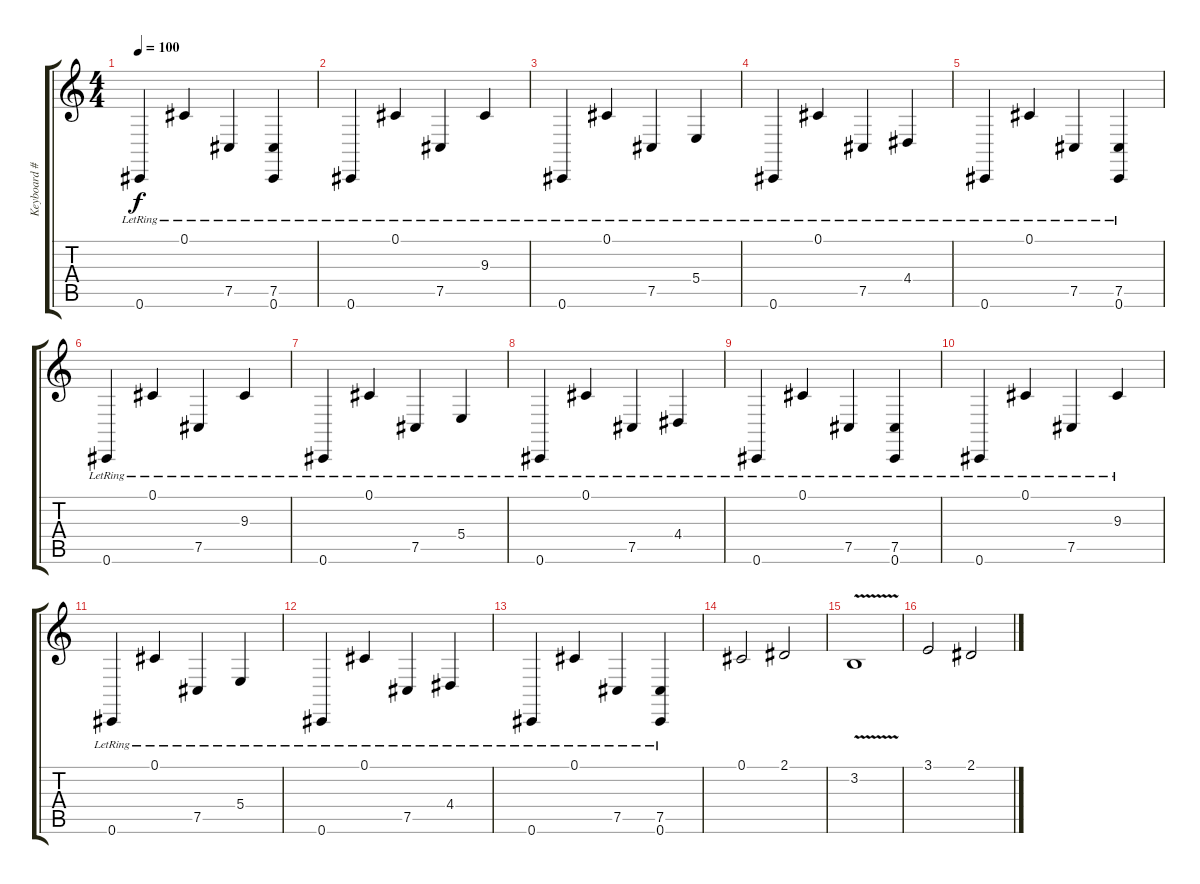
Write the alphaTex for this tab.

\track ("Keyboard #1" "Keyboard #") {instrument tremolostrings}
\staff {score tabs}
\tuning (Db4 Ab3 E3 B2 Gb2 Db2) {hide}
\ts (4 4)
\tempo 100
\clef g2
\ks c
0.6{lr}.4{dy f} 0.1{lr}.4 7.5{lr}.4 (7.5{lr} 0.6{lr}).4 |
0.6{lr}.4 0.1{lr}.4 7.5{lr}.4 9.3{lr}.4 |
0.6{lr}.4 0.1{lr}.4 7.5{lr}.4 5.4{lr}.4 |
0.6{lr}.4 0.1{lr}.4 7.5{lr}.4 4.4{lr}.4 |
0.6{lr}.4 0.1{lr}.4 7.5{lr}.4 (7.5{lr} 0.6{lr}).4 |
0.6{lr}.4 0.1{lr}.4 7.5{lr}.4 9.3{lr}.4 |
0.6{lr}.4 0.1{lr}.4 7.5{lr}.4 5.4{lr}.4 |
0.6{lr}.4 0.1{lr}.4 7.5{lr}.4 4.4{lr}.4 |
0.6{lr}.4 0.1{lr}.4 7.5{lr}.4 (7.5{lr} 0.6{lr}).4 |
0.6{lr}.4 0.1{lr}.4 7.5{lr}.4 9.3{lr}.4 |
0.6{lr}.4 0.1{lr}.4 7.5{lr}.4 5.4{lr}.4 |
0.6{lr}.4 0.1{lr}.4 7.5{lr}.4 4.4{lr}.4 |
0.6{lr}.4 0.1{lr}.4 7.5{lr}.4 (7.5{lr} 0.6{lr}).4 |
0.1.2 2.1.2 |
3.2{v}.1 |
3.1.2 2.1.2
